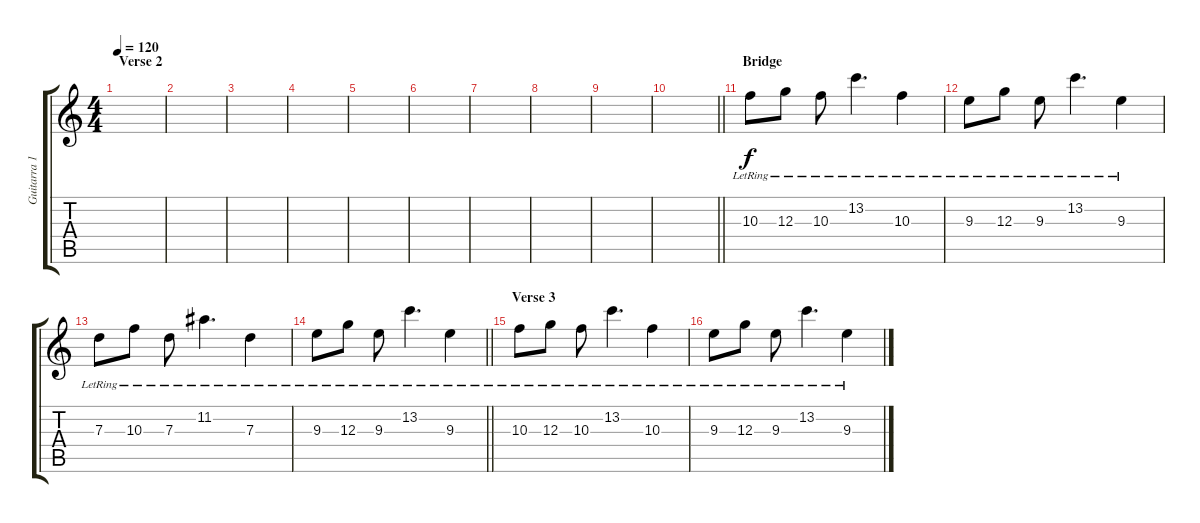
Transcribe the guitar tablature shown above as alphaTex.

\track ("Guitarra 1" "Guitarra 1") {instrument overdrivenguitar}
\staff {score tabs}
\tuning (E4 B3 G3 D3 A2 E2) {hide}
\ts (4 4)
\section ("" "Verse 2")
\tempo 120
\clef g2
\ks c
|
|
|
|
|
|
|
|
|
\barLineRight lightlight
|
\section ("" "Bridge")
10.3{lr}.8{volume 8 instrument acousticguitarsteel} 12.3{lr}.8{instrument acousticguitarsteel} 10.3{lr}.8{instrument acousticguitarsteel} 13.2{lr}.4{d instrument acousticguitarsteel} 10.3{lr}.4{instrument acousticguitarsteel} |
9.3{lr}.8{volume 8 instrument acousticguitarsteel} 12.3{lr}.8{instrument acousticguitarsteel} 9.3{lr}.8{instrument acousticguitarsteel} 13.2{lr}.4{d instrument acousticguitarsteel} 9.3{lr}.4{instrument acousticguitarsteel} |
7.3{lr}.8{volume 8 instrument acousticguitarsteel} 10.3{lr}.8{instrument acousticguitarsteel} 7.3{lr}.8{instrument acousticguitarsteel} 11.2{lr}.4{d instrument acousticguitarsteel} 7.3{lr}.4{instrument acousticguitarsteel} |
\barLineRight lightlight
9.3{lr}.8{volume 8 instrument acousticguitarsteel} 12.3{lr}.8{instrument acousticguitarsteel} 9.3{lr}.8{instrument acousticguitarsteel} 13.2{lr}.4{d instrument acousticguitarsteel} 9.3{lr}.4{instrument acousticguitarsteel} |
\section ("" "Verse 3")
10.3{lr}.8{volume 8 instrument acousticguitarsteel} 12.3{lr}.8{instrument acousticguitarsteel} 10.3{lr}.8{instrument acousticguitarsteel} 13.2{lr}.4{d instrument acousticguitarsteel} 10.3{lr}.4{instrument acousticguitarsteel} |
9.3{lr}.8{volume 8 instrument acousticguitarsteel} 12.3{lr}.8{instrument acousticguitarsteel} 9.3{lr}.8{instrument acousticguitarsteel} 13.2{lr}.4{d instrument acousticguitarsteel} 9.3{lr}.4{instrument acousticguitarsteel}
